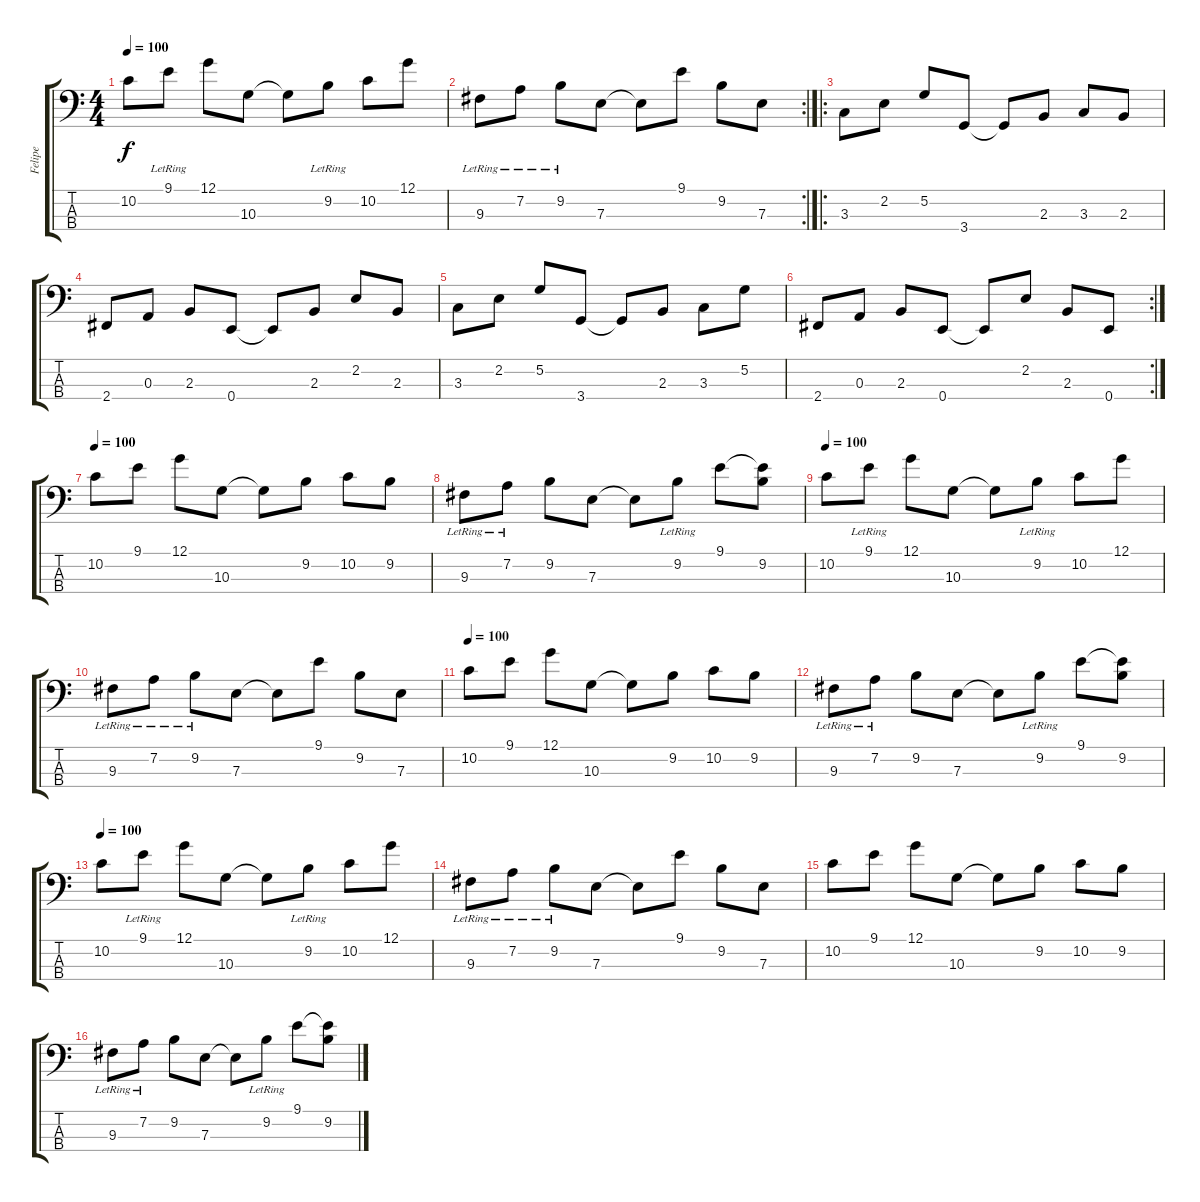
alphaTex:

\track ("Felipe" "Felipe") {instrument electricbasspick}
\staff {score tabs}
\tuning (G2 D2 A1 E1) {hide}
\ts (4 4)
\tempo 100
\clef f4
\ks c
10.2.8{dy f} 9.1{lr}.8 12.1.8 10.3.8 10.3{t}.8 9.2{lr}.8 10.2.8 12.1.8 |
\rc 2
9.3{lr}.8 7.2{lr}.8 9.2{lr}.8 7.3.8 7.3{t}.8 9.1.8 9.2.8 7.3.8 |
\ro
3.3.8 2.2.8 5.2.8 3.4.8 3.4{t}.8 2.3.8 3.3.8 2.3.8 |
2.4.8 0.3.8 2.3.8 0.4.8 0.4{t}.8 2.3.8 2.2.8 2.3.8 |
3.3.8 2.2.8 5.2.8 3.4.8 3.4{t}.8 2.3.8 3.3.8 5.2.8 |
\rc 2
2.4.8 0.3.8 2.3.8 0.4.8 0.4{t}.8 2.2.8 2.3.8 0.4.8 |
\tempo 100
10.2.8 9.1.8 12.1.8 10.3.8 10.3{t}.8 9.2.8 10.2.8 9.2.8 |
9.3{lr}.8 7.2{lr}.8 9.2.8 7.3.8 7.3{t}.8 9.2{lr}.8 9.1.8 (9.1{t} 9.2).8 |
\tempo 100
10.2.8 9.1{lr}.8 12.1.8 10.3.8 10.3{t}.8 9.2{lr}.8 10.2.8 12.1.8 |
9.3{lr}.8 7.2{lr}.8 9.2{lr}.8 7.3.8 7.3{t}.8 9.1.8 9.2.8 7.3.8 |
\tempo 100
10.2.8 9.1.8 12.1.8 10.3.8 10.3{t}.8 9.2.8 10.2.8 9.2.8 |
9.3{lr}.8 7.2{lr}.8 9.2.8 7.3.8 7.3{t}.8 9.2{lr}.8 9.1.8 (9.1{t} 9.2).8 |
\tempo 100
10.2.8 9.1{lr}.8 12.1.8 10.3.8 10.3{t}.8 9.2{lr}.8 10.2.8 12.1.8 |
9.3{lr}.8 7.2{lr}.8 9.2{lr}.8 7.3.8 7.3{t}.8 9.1.8 9.2.8 7.3.8 |
10.2.8 9.1.8 12.1.8 10.3.8 10.3{t}.8 9.2.8 10.2.8 9.2.8 |
9.3{lr}.8 7.2{lr}.8 9.2.8 7.3.8 7.3{t}.8 9.2{lr}.8 9.1.8 (9.1{t} 9.2).8
